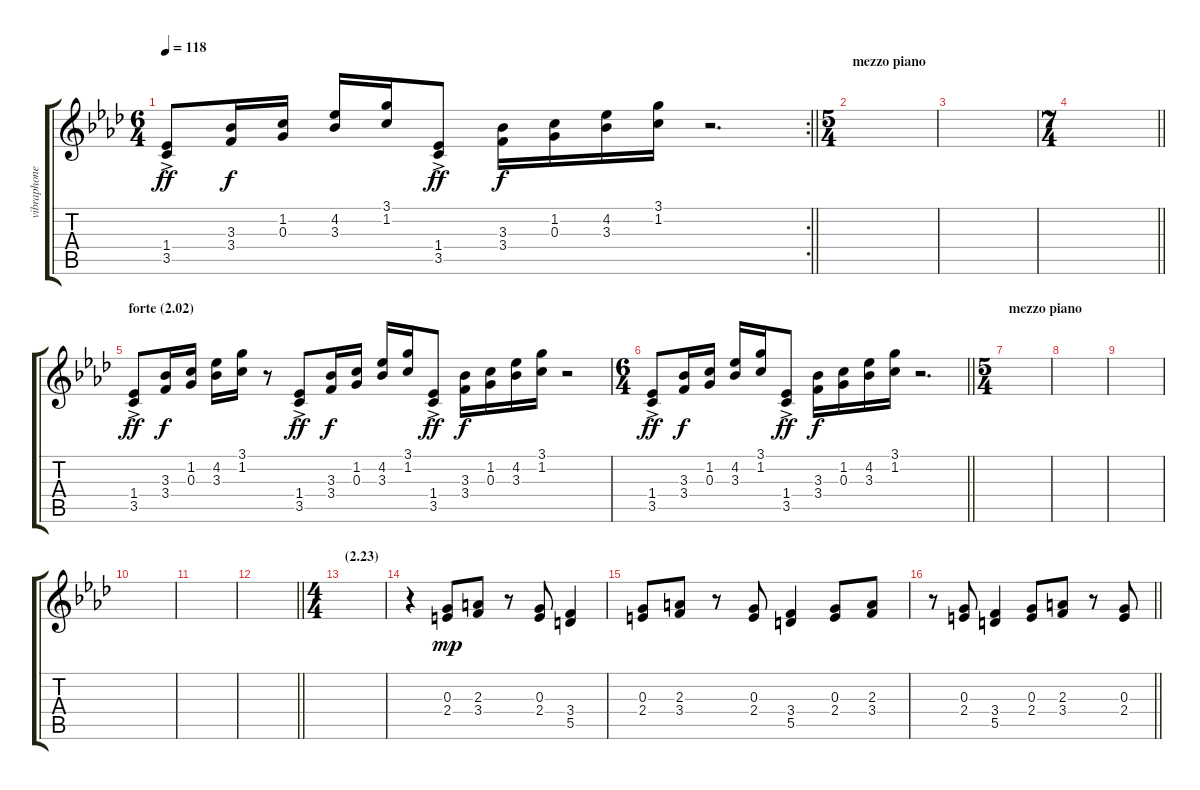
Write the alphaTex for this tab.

\track ("vibraphone (+12)" "vibraphone") {instrument vibraphone}
\staff {score tabs}
\tuning (E5 B4 G4 D4 A3 E3) {hide}
\rc 2
\ts (6 4)
\tempo 118
\clef g2
\barLineRight lightlight
\ks ab
(1.4{ac} 3.5{ac}).8{dy ff} (3.3 3.4).16{dy f} (1.2 0.3).16 (4.2 3.3).16 (3.1 1.2).16 (1.4{ac} 3.5{ac}).8{dy ff} (3.3 3.4).16{dy f} (1.2 0.3).16 (4.2 3.3).16 (3.1 1.2).16 r.2{d} |
\ts (5 4)
\section ("" "mezzo piano")
|
|
\ts (7 4)
\barLineRight lightlight
|
\section ("" "forte (2.02)")
(1.4{ac} 3.5{ac}).8{dy ff} (3.3 3.4).16{dy f} (1.2 0.3).16 (4.2 3.3).16 (3.1 1.2).16 r.8 (1.4{ac} 3.5{ac}).8{dy ff} (3.3 3.4).16{dy f} (1.2 0.3).16 (4.2 3.3).16 (3.1 1.2).16 (1.4{ac} 3.5{ac}).8{dy ff} (3.3 3.4).16{dy f} (1.2 0.3).16 (4.2 3.3).16 (3.1 1.2).16 r.2 |
\ts (6 4)
\barLineRight lightlight
(1.4{ac} 3.5{ac}).8{dy ff} (3.3 3.4).16{dy f} (1.2 0.3).16 (4.2 3.3).16 (3.1 1.2).16 (1.4{ac} 3.5{ac}).8{dy ff} (3.3 3.4).16{dy f} (1.2 0.3).16 (4.2 3.3).16 (3.1 1.2).16 r.2{d} |
\ts (5 4)
\section ("" "mezzo piano")
|
|
|
|
|
\barLineRight lightlight
|
\ts (4 4)
\section ("" "(2.23)")
|
r.4 (0.3 2.4).8{dy mp} (2.3 3.4).8 r.8 (0.3 2.4).8 (3.4 5.5).4 |
(0.3 2.4).8 (2.3 3.4).8 r.8 (0.3 2.4).8 (3.4 5.5).4 (0.3 2.4).8 (2.3 3.4).8 |
\barLineRight lightlight
r.8 (0.3 2.4).8 (3.4 5.5).4 (0.3 2.4).8 (2.3 3.4).8 r.8 (0.3 2.4).8
